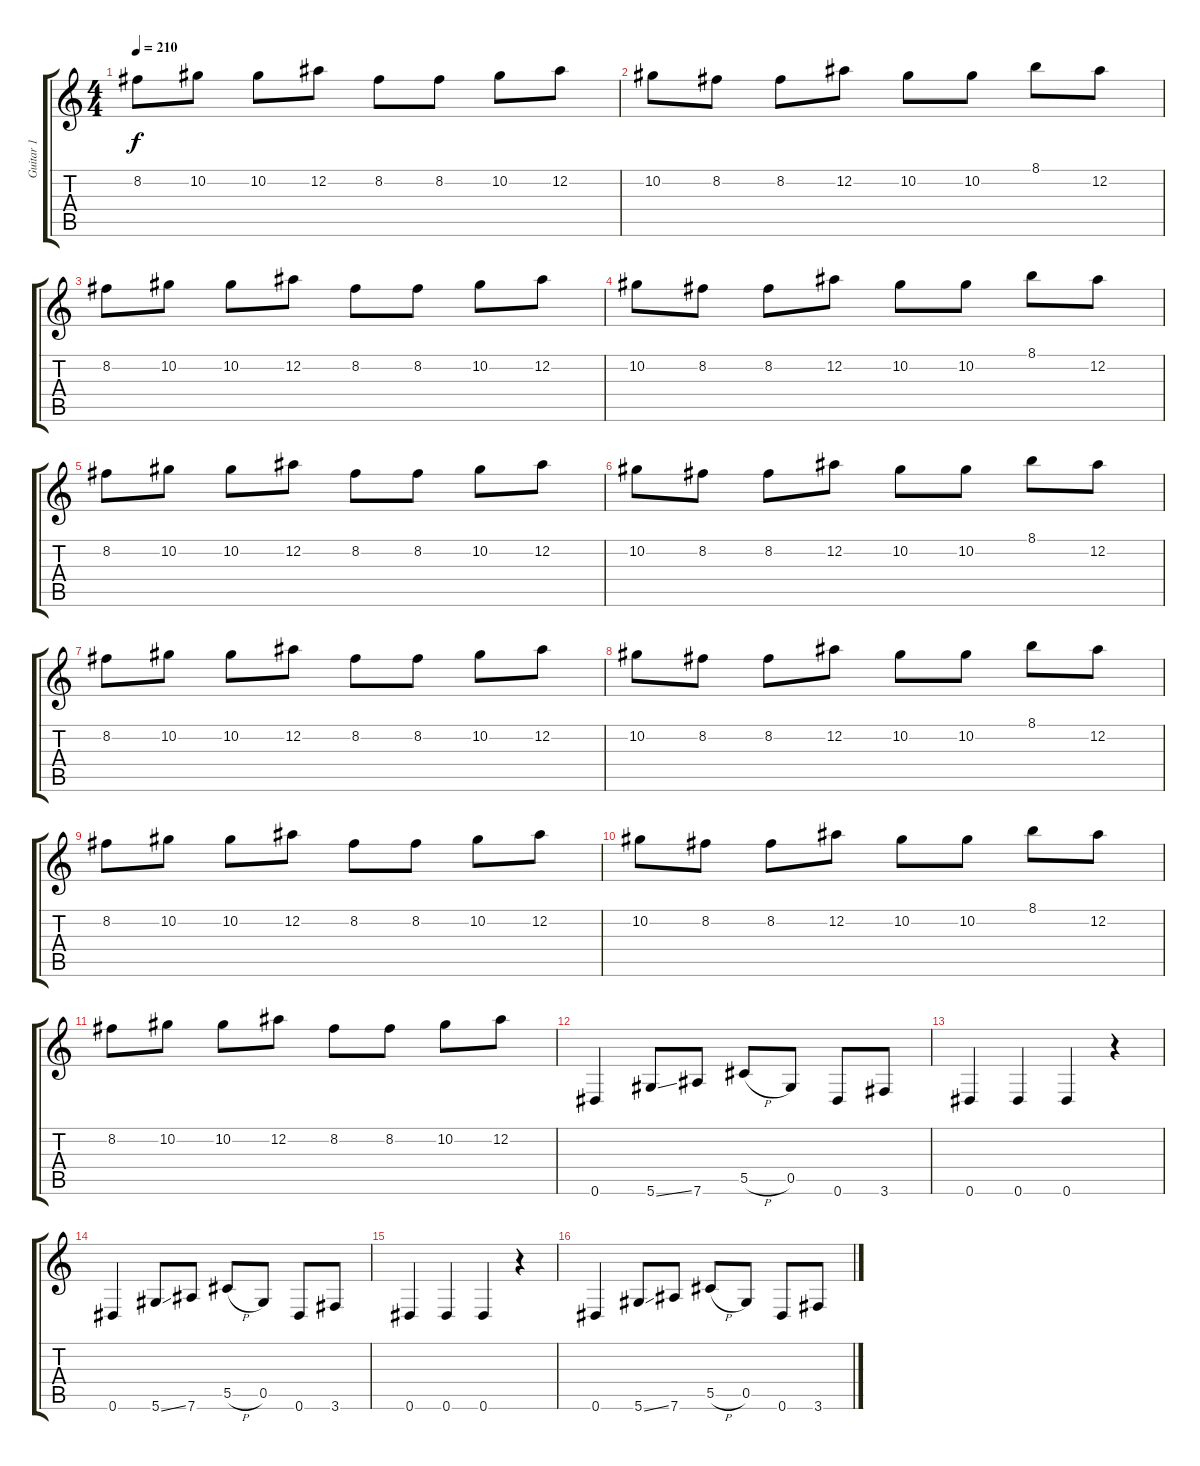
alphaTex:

\track ("Guitar 1" "Guitar 1") {instrument distortionguitar}
\staff {score tabs}
\tuning (Eb4 Bb3 Gb3 Db3 Ab2 Eb2) {hide}
\ts (4 4)
\tempo 210
\clef g2
\ks c
8.2.8{dy f} 10.2.8 10.2.8 12.2.8 8.2.8 8.2.8 10.2.8 12.2.8 |
10.2.8 8.2.8 8.2.8 12.2.8 10.2.8 10.2.8 8.1.8 12.2.8 |
8.2.8 10.2.8 10.2.8 12.2.8 8.2.8 8.2.8 10.2.8 12.2.8 |
10.2.8 8.2.8 8.2.8 12.2.8 10.2.8 10.2.8 8.1.8 12.2.8 |
8.2.8 10.2.8 10.2.8 12.2.8 8.2.8 8.2.8 10.2.8 12.2.8 |
10.2.8 8.2.8 8.2.8 12.2.8 10.2.8 10.2.8 8.1.8 12.2.8 |
8.2.8 10.2.8 10.2.8 12.2.8 8.2.8 8.2.8 10.2.8 12.2.8 |
10.2.8 8.2.8 8.2.8 12.2.8 10.2.8 10.2.8 8.1.8 12.2.8 |
8.2.8 10.2.8 10.2.8 12.2.8 8.2.8 8.2.8 10.2.8 12.2.8 |
10.2.8 8.2.8 8.2.8 12.2.8 10.2.8 10.2.8 8.1.8 12.2.8 |
8.2.8 10.2.8 10.2.8 12.2.8 8.2.8 8.2.8 10.2.8 12.2.8 |
0.6.4 5.6{ss}.8 7.6.8 5.5{h}.8 0.5.8 0.6.8 3.6.8 |
0.6.4 0.6.4 0.6.4 r.4 |
0.6.4 5.6{ss}.8 7.6.8 5.5{h}.8 0.5.8 0.6.8 3.6.8 |
0.6.4 0.6.4 0.6.4 r.4 |
0.6.4 5.6{ss}.8 7.6.8 5.5{h}.8 0.5.8 0.6.8 3.6.8
